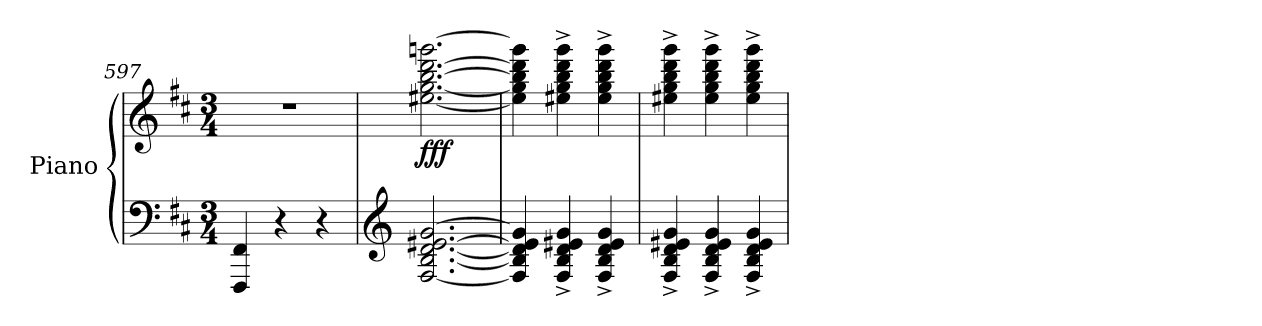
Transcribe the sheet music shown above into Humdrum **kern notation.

**kern	**kern	**dynam
*part1	*part1	*part1
*staff2	*staff1	*staff1/2
*I"Piano	*	*
*I'Pno	*	*
*clefF4	*clefG2	*
*k[f#c#]	*k[f#c#]	*
*M3/4	*M3/4	*
=597	=597	=597
4FFF#/ 4FF#/	2.r	.
4r	.	.
4r	.	.
=598	=598	=598
*clefG2	*	*
!	!	!LO:DY:b
[2.F#/ [2.B/ [2.d/ [2.e#X/ [2.g/	[2.ee#X\ [2.gg\ [2.bb\ [2.ddd\ [2.gggn\	fff
=599	=599	=599
4F#/] 4B/] 4d/] 4e#/] 4g/]	4ee#\] 4gg\] 4bb\] 4ddd\] 4ggg\]	.
4F#/^ 4B/^ 4d/^ 4e#X/^ 4g/^	4ee#X\^ 4gg\^ 4bb\^ 4ddd\^ 4ggg\^	.
4F#/^ 4B/^ 4d/^ 4e#/^ 4g/^	4ee#\^ 4gg\^ 4bb\^ 4ddd\^ 4ggg\^	.
!!LO:PB:g=z
=600	=600	=600
4F#/^ 4B/^ 4d/^ 4e#X/^ 4g/^	4ee#X\^ 4gg\^ 4bb\^ 4ddd\^ 4ggg\^	.
4F#/^ 4B/^ 4d/^ 4e#/^ 4g/^	4ee#\^ 4gg\^ 4bb\^ 4ddd\^ 4ggg\^	.
4F#/^ 4B/^ 4d/^ 4e#/^ 4g/^	4ee#\^ 4gg\^ 4bb\^ 4ddd\^ 4ggg\^	.
=	=	=
*-	*-	*-
